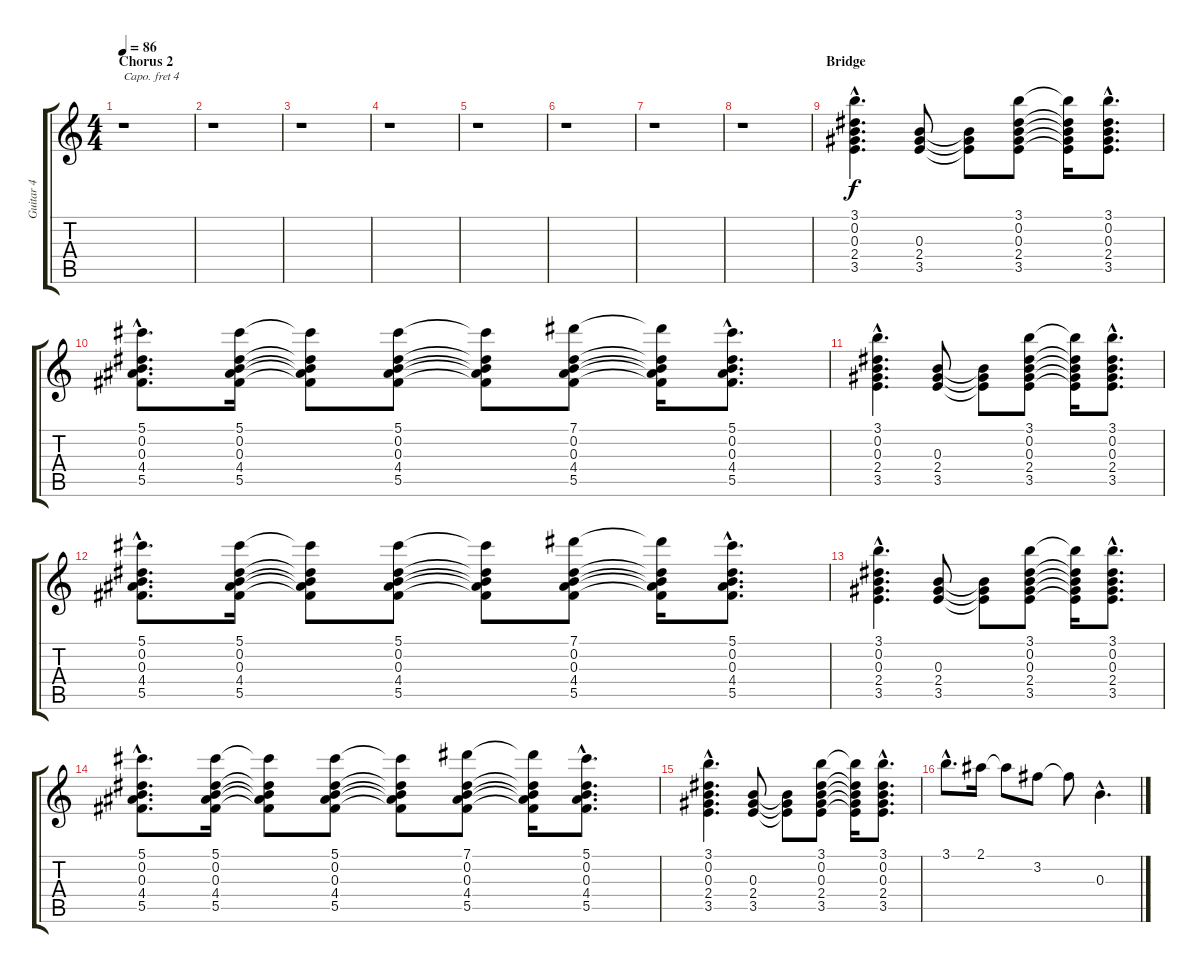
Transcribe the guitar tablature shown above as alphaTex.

\track ("Guitar 4" "Guitar 4") {instrument electricguitarclean}
\staff {score tabs}
\capo 4
\tuning (E4 B3 G3 D3 A2 E2) {hide}
\ts (4 4)
\section ("" "Chorus 2")
\tempo 86
\clef g2
\ks c
r.1{dy f} |
r.1 |
r.1 |
r.1 |
r.1 |
r.1 |
r.1 |
r.1 |
\section ("" "Bridge")
(3.1{hac} 0.2{hac} 0.3{hac} 2.4{hac} 3.5{hac}).4{d} (0.3 2.4 3.5).8 (0.3{t} 2.4{t} 3.5{t}).8 (3.1 0.2 0.3 2.4 3.5).8 (3.1{t} 0.2{t} 0.3{t} 2.4{t} 3.5{t}).16 (3.1{hac} 0.2{hac} 0.3{hac} 2.4{hac} 3.5{hac}).8{d} |
(5.1{hac} 0.2{hac} 0.3{hac} 4.4{hac} 5.5{hac}).8{d} (5.1 0.2 0.3 4.4 5.5).16 (5.1{t} 0.2{t} 0.3{t} 4.4{t} 5.5{t}).8 (5.1 0.2 0.3 4.4 5.5).8 (5.1{t} 0.2{t} 0.3{t} 4.4{t} 5.5{t}).8 (7.1 0.2 0.3 4.4 5.5).8 (7.1{t} 0.2{t} 0.3{t} 4.4{t} 5.5{t}).16 (5.1{hac} 0.2{hac} 0.3{hac} 4.4{hac} 5.5{hac}).8{d} |
(3.1{hac} 0.2{hac} 0.3{hac} 2.4{hac} 3.5{hac}).4{d} (0.3 2.4 3.5).8 (0.3{t} 2.4{t} 3.5{t}).8 (3.1 0.2 0.3 2.4 3.5).8 (3.1{t} 0.2{t} 0.3{t} 2.4{t} 3.5{t}).16 (3.1{hac} 0.2{hac} 0.3{hac} 2.4{hac} 3.5{hac}).8{d} |
(5.1{hac} 0.2{hac} 0.3{hac} 4.4{hac} 5.5{hac}).8{d} (5.1 0.2 0.3 4.4 5.5).16 (5.1{t} 0.2{t} 0.3{t} 4.4{t} 5.5{t}).8 (5.1 0.2 0.3 4.4 5.5).8 (5.1{t} 0.2{t} 0.3{t} 4.4{t} 5.5{t}).8 (7.1 0.2 0.3 4.4 5.5).8 (7.1{t} 0.2{t} 0.3{t} 4.4{t} 5.5{t}).16 (5.1{hac} 0.2{hac} 0.3{hac} 4.4{hac} 5.5{hac}).8{d} |
(3.1{hac} 0.2{hac} 0.3{hac} 2.4{hac} 3.5{hac}).4{d} (0.3 2.4 3.5).8 (0.3{t} 2.4{t} 3.5{t}).8 (3.1 0.2 0.3 2.4 3.5).8 (3.1{t} 0.2{t} 0.3{t} 2.4{t} 3.5{t}).16 (3.1{hac} 0.2{hac} 0.3{hac} 2.4{hac} 3.5{hac}).8{d} |
(5.1{hac} 0.2{hac} 0.3{hac} 4.4{hac} 5.5{hac}).8{d} (5.1 0.2 0.3 4.4 5.5).16 (5.1{t} 0.2{t} 0.3{t} 4.4{t} 5.5{t}).8 (5.1 0.2 0.3 4.4 5.5).8 (5.1{t} 0.2{t} 0.3{t} 4.4{t} 5.5{t}).8 (7.1 0.2 0.3 4.4 5.5).8 (7.1{t} 0.2{t} 0.3{t} 4.4{t} 5.5{t}).16 (5.1{hac} 0.2{hac} 0.3{hac} 4.4{hac} 5.5{hac}).8{d} |
(3.1{hac} 0.2{hac} 0.3{hac} 2.4{hac} 3.5{hac}).4{d} (0.3 2.4 3.5).8 (0.3{t} 2.4{t} 3.5{t}).8 (3.1 0.2 0.3 2.4 3.5).8 (3.1{t} 0.2{t} 0.3{t} 2.4{t} 3.5{t}).16 (3.1{hac} 0.2{hac} 0.3{hac} 2.4{hac} 3.5{hac}).8{d} |
3.1{hac}.8{d} 2.1.16 2.1{t}.8 3.2.8 3.2{t}.8 0.3{hac}.4{d}
